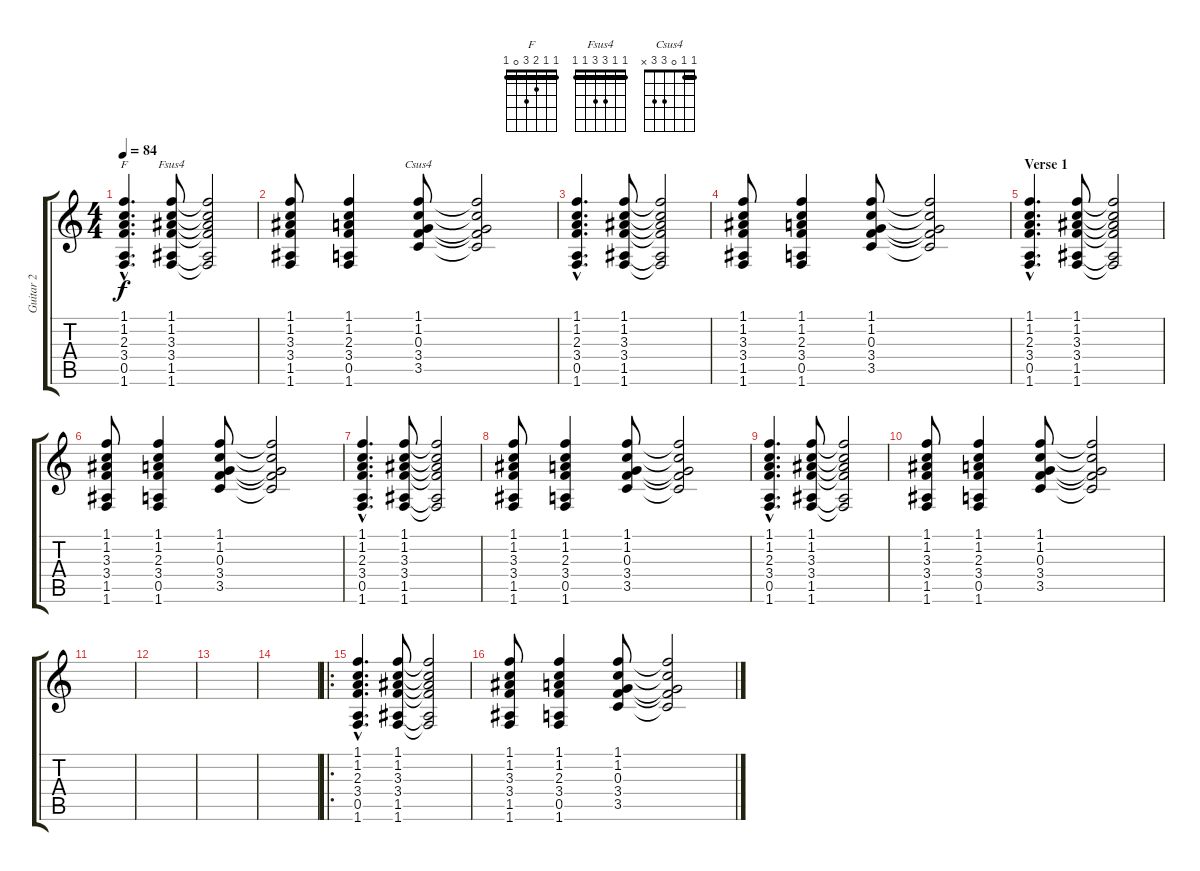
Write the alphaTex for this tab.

\track ("Guitar 2 " "Guitar 2 ") {instrument acousticguitarnylon}
\staff {score tabs}
\tuning (E4 B3 G3 D3 A2 E2) {hide}
\chord ("F" 1 1 2 3 0 1) {barre 1}
\chord ("Fsus4" 1 1 3 3 1 1) {barre 1}
\chord ("Csus4" 1 1 0 3 3 x) {barre 1}
\ts (4 4)
\tempo 84
\clef g2
\ks c
(1.1{hac} 1.2{hac} 2.3{hac} 3.4{hac} 0.5{hac} 1.6{hac}).4{d ch "F" dy f instrument acousticguitarnylon} (1.1 1.2 3.3 3.4 1.5 1.6).8{ch "Fsus4"} (1.1{t} 1.2{t} 3.3{t} 3.4{t} 1.5{t} 1.6{t}).2 |
(1.1 1.2 3.3 3.4 1.5 1.6).8 (1.1 1.2 2.3 3.4 0.5 1.6).4 (1.1 1.2 0.3 3.4 3.5).8{ch "Csus4"} (1.1{t} 1.2{t} 0.3{t} 3.4{t} 3.5{t}).2 |
(1.1{hac} 1.2{hac} 2.3{hac} 3.4{hac} 0.5{hac} 1.6{hac}).4{d} (1.1 1.2 3.3 3.4 1.5 1.6).8 (1.1{t} 1.2{t} 3.3{t} 3.4{t} 1.5{t} 1.6{t}).2 |
(1.1 1.2 3.3 3.4 1.5 1.6).8 (1.1 1.2 2.3 3.4 0.5 1.6).4 (1.1 1.2 0.3 3.4 3.5).8 (1.1{t} 1.2{t} 0.3{t} 3.4{t} 3.5{t}).2 |
\section ("" "Verse 1")
(1.1{hac} 1.2{hac} 2.3{hac} 3.4{hac} 0.5{hac} 1.6{hac}).4{d} (1.1 1.2 3.3 3.4 1.5 1.6).8 (1.1{t} 1.2{t} 3.3{t} 3.4{t} 1.5{t} 1.6{t}).2 |
(1.1 1.2 3.3 3.4 1.5 1.6).8 (1.1 1.2 2.3 3.4 0.5 1.6).4 (1.1 1.2 0.3 3.4 3.5).8 (1.1{t} 1.2{t} 0.3{t} 3.4{t} 3.5{t}).2 |
(1.1{hac} 1.2{hac} 2.3{hac} 3.4{hac} 0.5{hac} 1.6{hac}).4{d} (1.1 1.2 3.3 3.4 1.5 1.6).8 (1.1{t} 1.2{t} 3.3{t} 3.4{t} 1.5{t} 1.6{t}).2 |
(1.1 1.2 3.3 3.4 1.5 1.6).8 (1.1 1.2 2.3 3.4 0.5 1.6).4 (1.1 1.2 0.3 3.4 3.5).8 (1.1{t} 1.2{t} 0.3{t} 3.4{t} 3.5{t}).2 |
(1.1{hac} 1.2{hac} 2.3{hac} 3.4{hac} 0.5{hac} 1.6{hac}).4{d} (1.1 1.2 3.3 3.4 1.5 1.6).8 (1.1{t} 1.2{t} 3.3{t} 3.4{t} 1.5{t} 1.6{t}).2 |
(1.1 1.2 3.3 3.4 1.5 1.6).8 (1.1 1.2 2.3 3.4 0.5 1.6).4 (1.1 1.2 0.3 3.4 3.5).8 (1.1{t} 1.2{t} 0.3{t} 3.4{t} 3.5{t}).2 |
|
|
|
|
\ro
(1.1{hac} 1.2{hac} 2.3{hac} 3.4{hac} 0.5{hac} 1.6{hac}).4{d} (1.1 1.2 3.3 3.4 1.5 1.6).8 (1.1{t} 1.2{t} 3.3{t} 3.4{t} 1.5{t} 1.6{t}).2 |
(1.1 1.2 3.3 3.4 1.5 1.6).8 (1.1 1.2 2.3 3.4 0.5 1.6).4 (1.1 1.2 0.3 3.4 3.5).8 (1.1{t} 1.2{t} 0.3{t} 3.4{t} 3.5{t}).2
